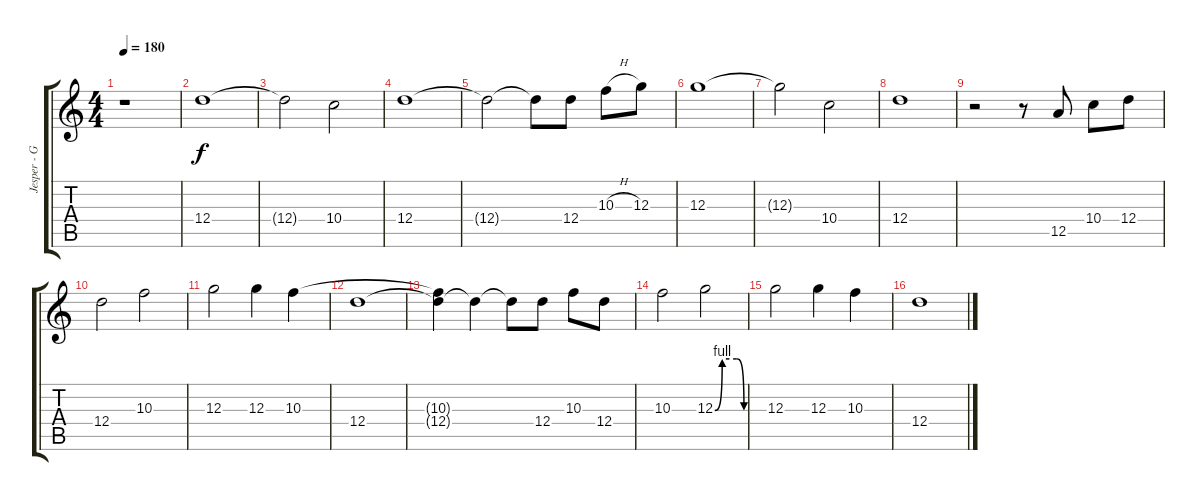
\track ("Jesper - Guitar" "Jesper - G") {instrument overdrivenguitar}
\staff {score tabs}
\tuning (E4 B3 G3 D3 A2 E2) {hide}
\ts (4 4)
\tempo 180
\clef g2
\ks c
r.1{dy f} |
12.4.1 |
12.4{t}.2 10.4.2 |
12.4.1 |
12.4{t}.2 12.4{t}.8 12.4.8 10.3{h}.8 12.3.8 |
12.3.1 |
12.3{t}.2 10.4.2 |
12.4.1 |
r.2 r.8 12.5.8 10.4.8 12.4.8 |
12.4.2 10.3.2 |
12.3.2 12.3.4 10.3.4 |
12.4.1 |
(10.3{t} 12.4{t}).4 12.4{t}.4 12.4{t}.8 12.4.8 10.3.8 12.4.8 |
10.3.2 12.3{be (custom 0 0 15 4 30 4 45 4 60 0)}.2 |
12.3.2 12.3.4 10.3.4 |
12.4.1
